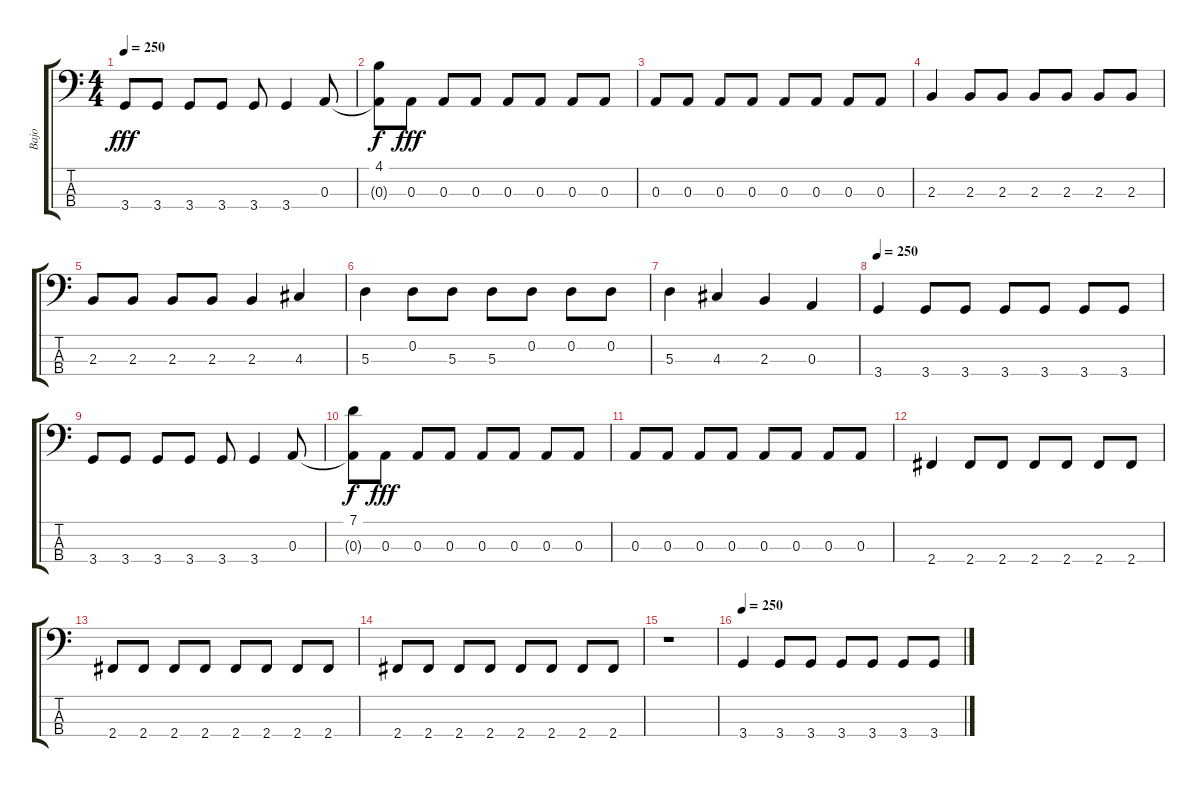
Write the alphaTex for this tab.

\track ("Bajo" "Bajo") {instrument electricbassfinger}
\staff {score tabs}
\tuning (G2 D2 A1 E1) {hide}
\ts (4 4)
\tempo 250
\clef f4
\ks c
3.4.8{dy fff} 3.4.8 3.4.8 3.4.8 3.4.8 3.4.4 0.3.8 |
(4.1{t} 0.3{t}).8{dy f} 0.3.8{dy fff} 0.3.8 0.3.8 0.3.8 0.3.8 0.3.8 0.3.8 |
0.3.8 0.3.8 0.3.8 0.3.8 0.3.8 0.3.8 0.3.8 0.3.8 |
2.3.4 2.3.8 2.3.8 2.3.8 2.3.8 2.3.8 2.3.8 |
2.3.8 2.3.8 2.3.8 2.3.8 2.3.4 4.3.4 |
5.3.4 0.2.8 5.3.8 5.3.8 0.2.8 0.2.8 0.2.8 |
5.3.4 4.3.4 2.3.4 0.3.4 |
\tempo 250
3.4.4 3.4.8 3.4.8 3.4.8 3.4.8 3.4.8 3.4.8 |
3.4.8 3.4.8 3.4.8 3.4.8 3.4.8 3.4.4 0.3.8 |
(7.1 0.3{t}).8{dy f} 0.3.8{dy fff} 0.3.8 0.3.8 0.3.8 0.3.8 0.3.8 0.3.8 |
0.3.8 0.3.8 0.3.8 0.3.8 0.3.8 0.3.8 0.3.8 0.3.8 |
2.4.4 2.4.8 2.4.8 2.4.8 2.4.8 2.4.8 2.4.8 |
2.4.8 2.4.8 2.4.8 2.4.8 2.4.8 2.4.8 2.4.8 2.4.8 |
2.4.8 2.4.8 2.4.8 2.4.8 2.4.8 2.4.8 2.4.8 2.4.8 |
r.1 |
\tempo 250
3.4.4 3.4.8 3.4.8 3.4.8 3.4.8 3.4.8 3.4.8
